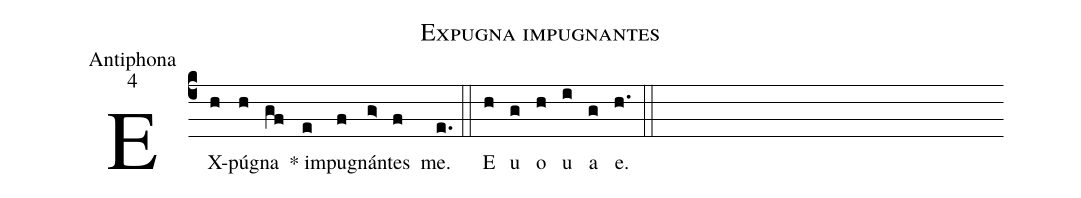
name:Expugna impugnantes;
office-part:Antiphona;
mode:4;
%%
(c4) EX(h)pú(h)gna(gf) * im(e)pu(f)gnán(g>)tes(f) me.(e.) (::) E(h) u(g) o(h) u(i) a(g) e.(h.) (::)
